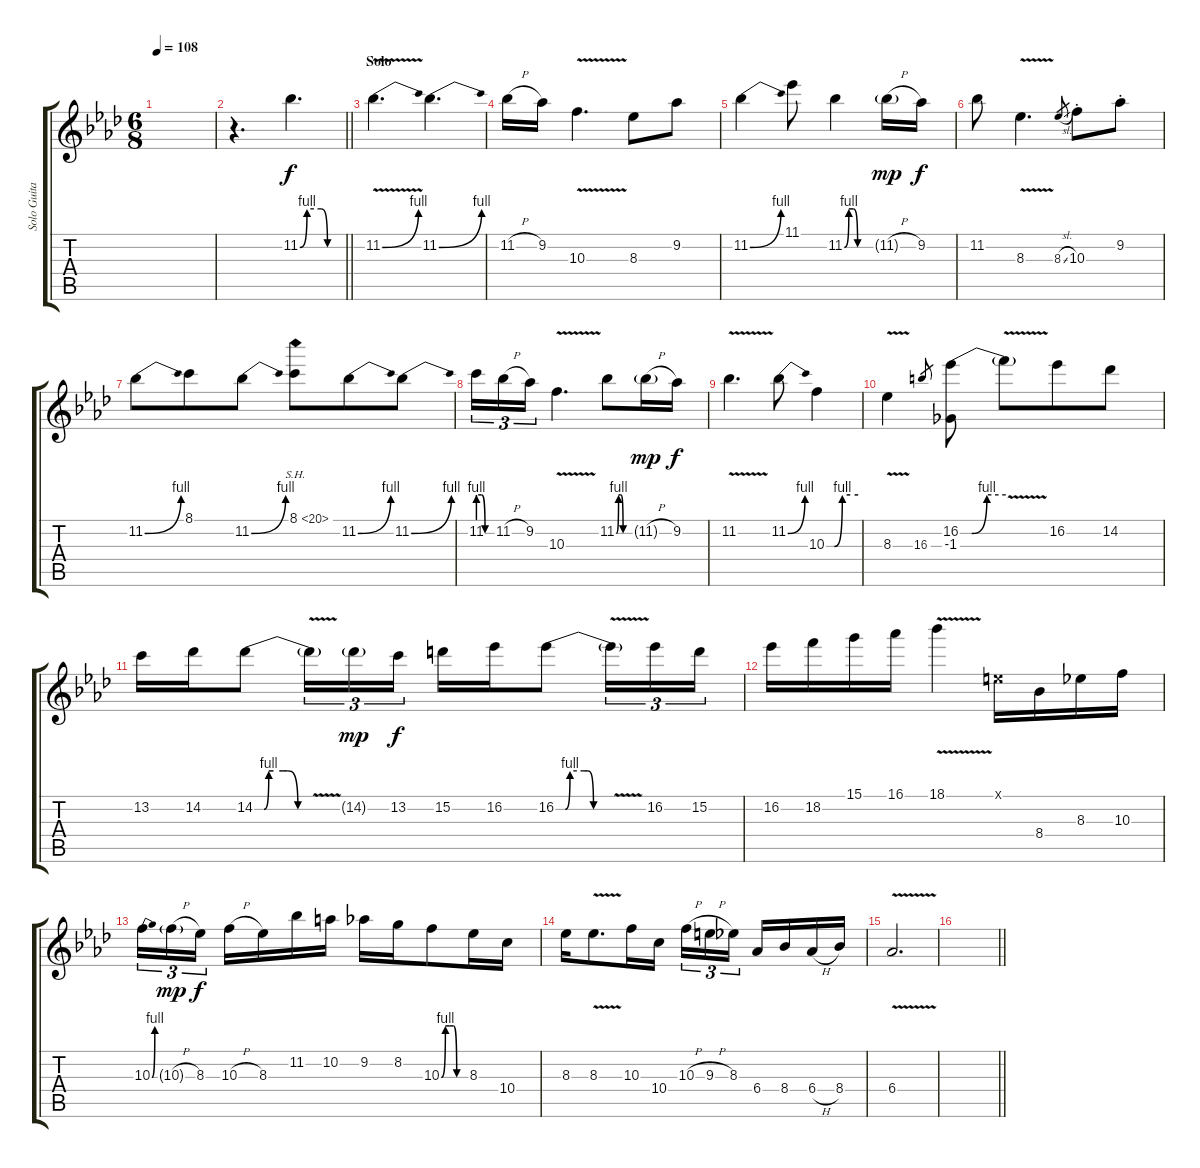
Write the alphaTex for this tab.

\track ("Solo Guitar" "Solo Guita") {instrument overdrivenguitar}
\staff {score tabs}
\tuning (E4 B3 G3 D3 A2 E2) {hide}
\ts (6 8)
\tempo 108
\clef g2
\ks ab
|
\barLineRight lightlight
r.4{d} 11.2{be (custom 0 0 10 4 30 4 39 0 45 0 60 0)}.4{d} |
\section ("" "Solo")
11.2{be (bend 0 0 60 4) v}.4{d} 11.2{be (bend 0 0 60 4)}.4{d} |
11.2{h}.16 9.2.16 10.3{v}.4{d} 8.3.8 9.2.8 |
11.2{be (bend 0 0 60 4)}.4 11.1.8 11.2{be (custom 0 0 10 4 20 4 30 0 60 0)}.4 11.2{h g}.16{dy mp} 9.2.16{dy f} |
11.2.8 8.3{v}.4{d} 8.3{sl}.8{gr} 10.3{st}.8 9.2{st}.8 |
11.2{be (bend 0 0 60 4)}.8 8.1.8 11.2{be (bend 0 0 60 4)}.8 8.1{sh 12}.8 11.2{be (bend 0 0 60 4)}.8 11.2{be (bend 0 0 60 4)}.8 |
11.2{be (custom 0 4 15 4 30 0 60 0)}.16{tu (3 2)} 11.2{h}.16{tu (3 2)} 9.2.16{tu (3 2)} 10.3{v}.4{d} 11.2{be (custom 0 0 10 4 20 4 30 0 60 0)}.8 11.2{h g}.16{dy mp} 9.2.16{dy f} |
11.2{v}.4{d} 11.2{be (bend 0 0 60 4)}.8 10.3{be (custom 0 0 15 0 30 4 45 4 60 4)}.4 |
8.3{v}.4 16.3.8{gr} (16.2{be (custom 0 0 15 0 35 4 60 4)} -1.3).8 16.2{v t}.8 16.2.8 14.2.8 |
13.2.16 14.2.16 14.2{be (custom 0 0 5 0 10 0 15 4 20 4 30 4 35 4 46 0 60 0)}.8 14.2{v t}.16{tu (3 2)} 14.2{g}.16{tu (3 2) dy mp} 13.2.16{tu (3 2) dy f} 15.2.16 16.2.16 16.2{be (custom 0 0 10 0 15 4 30 4 34 4 40 0 60 0)}.8 16.2{v t}.16{tu (3 2)} 16.2.16{tu (3 2)} 15.2.16{tu (3 2)} |
16.2.16 18.2.16 15.1.16 16.1.16 18.1{v}.4 0.1{x}.16 8.4.16 8.3.16 10.3.16 |
10.3{be (bend 0 0 60 4)}.16{tu (3 2)} 10.3{h g}.16{tu (3 2) dy mp} 8.3.16{tu (3 2) dy f beam splitsecondary} 10.3{h}.16 8.3.16 11.2.16 10.2.16 9.2.16 8.2.16 10.3{be (custom 0 0 10 4 20 4 30 4 38 0 60 0)}.8 8.3.16 10.4.16 |
8.3.16 8.3{v}.8{d} 10.3.16 10.4.16 10.3{h}.16{tu (3 2)} 9.3{h}.16{tu (3 2)} 8.3.16{tu (3 2) beam splitsecondary} 6.4.16 8.4.16 6.4{h}.16 8.4.16 |
6.4{v}.2{d} |
\barLineRight lightlight
